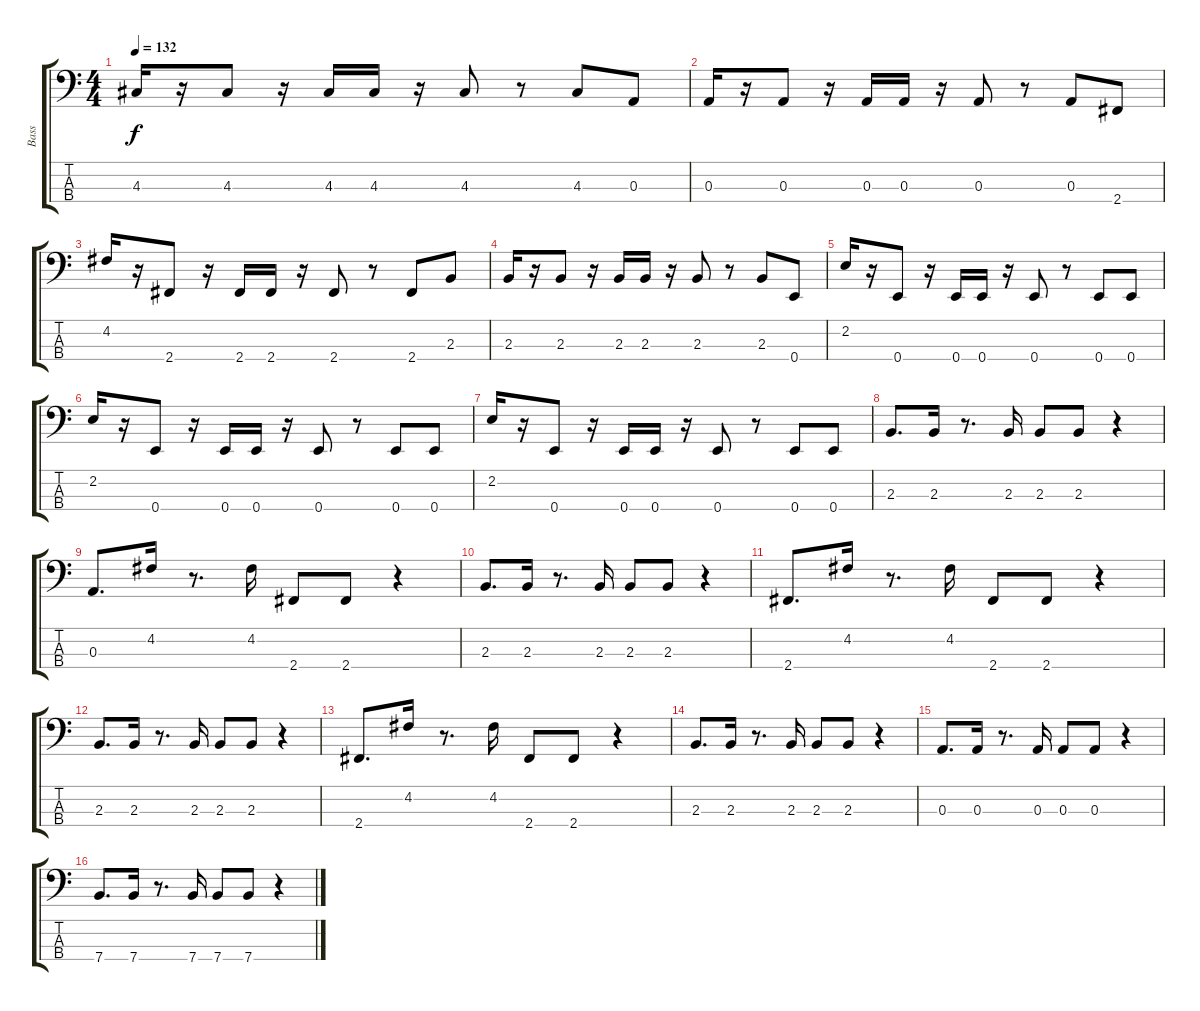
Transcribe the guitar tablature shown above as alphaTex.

\track ("Bass" "Bass") {instrument electricbasspick}
\staff {score tabs}
\tuning (G2 D2 A1 E1) {hide}
\ts (4 4)
\tempo 132
\clef f4
\ks c
4.3.16{dy f} r.16 4.3.8 r.16 4.3.16 4.3.16 r.16 4.3.8 r.8 4.3.8 0.3.8 |
0.3.16 r.16 0.3.8 r.16 0.3.16 0.3.16 r.16 0.3.8 r.8 0.3.8 2.4.8 |
4.2.16 r.16 2.4.8 r.16 2.4.16 2.4.16 r.16 2.4.8 r.8 2.4.8 2.3.8 |
2.3.16 r.16 2.3.8 r.16 2.3.16 2.3.16 r.16 2.3.8 r.8 2.3.8 0.4.8 |
2.2.16 r.16 0.4.8 r.16 0.4.16 0.4.16 r.16 0.4.8 r.8 0.4.8 0.4.8 |
2.2.16 r.16 0.4.8 r.16 0.4.16 0.4.16 r.16 0.4.8 r.8 0.4.8 0.4.8 |
2.2.16 r.16 0.4.8 r.16 0.4.16 0.4.16 r.16 0.4.8 r.8 0.4.8 0.4.8 |
2.3.8{d} 2.3.16 r.8{d} 2.3.16 2.3.8 2.3.8 r.4 |
0.3.8{d} 4.2.16 r.8{d} 4.2.16 2.4.8 2.4.8 r.4 |
2.3.8{d} 2.3.16 r.8{d} 2.3.16 2.3.8 2.3.8 r.4 |
2.4.8{d} 4.2.16 r.8{d} 4.2.16 2.4.8 2.4.8 r.4 |
2.3.8{d} 2.3.16 r.8{d} 2.3.16 2.3.8 2.3.8 r.4 |
2.4.8{d} 4.2.16 r.8{d} 4.2.16 2.4.8 2.4.8 r.4 |
2.3.8{d} 2.3.16 r.8{d} 2.3.16 2.3.8 2.3.8 r.4 |
0.3.8{d} 0.3.16 r.8{d} 0.3.16 0.3.8 0.3.8 r.4 |
7.4.8{d} 7.4.16 r.8{d} 7.4.16 7.4.8 7.4.8 r.4
